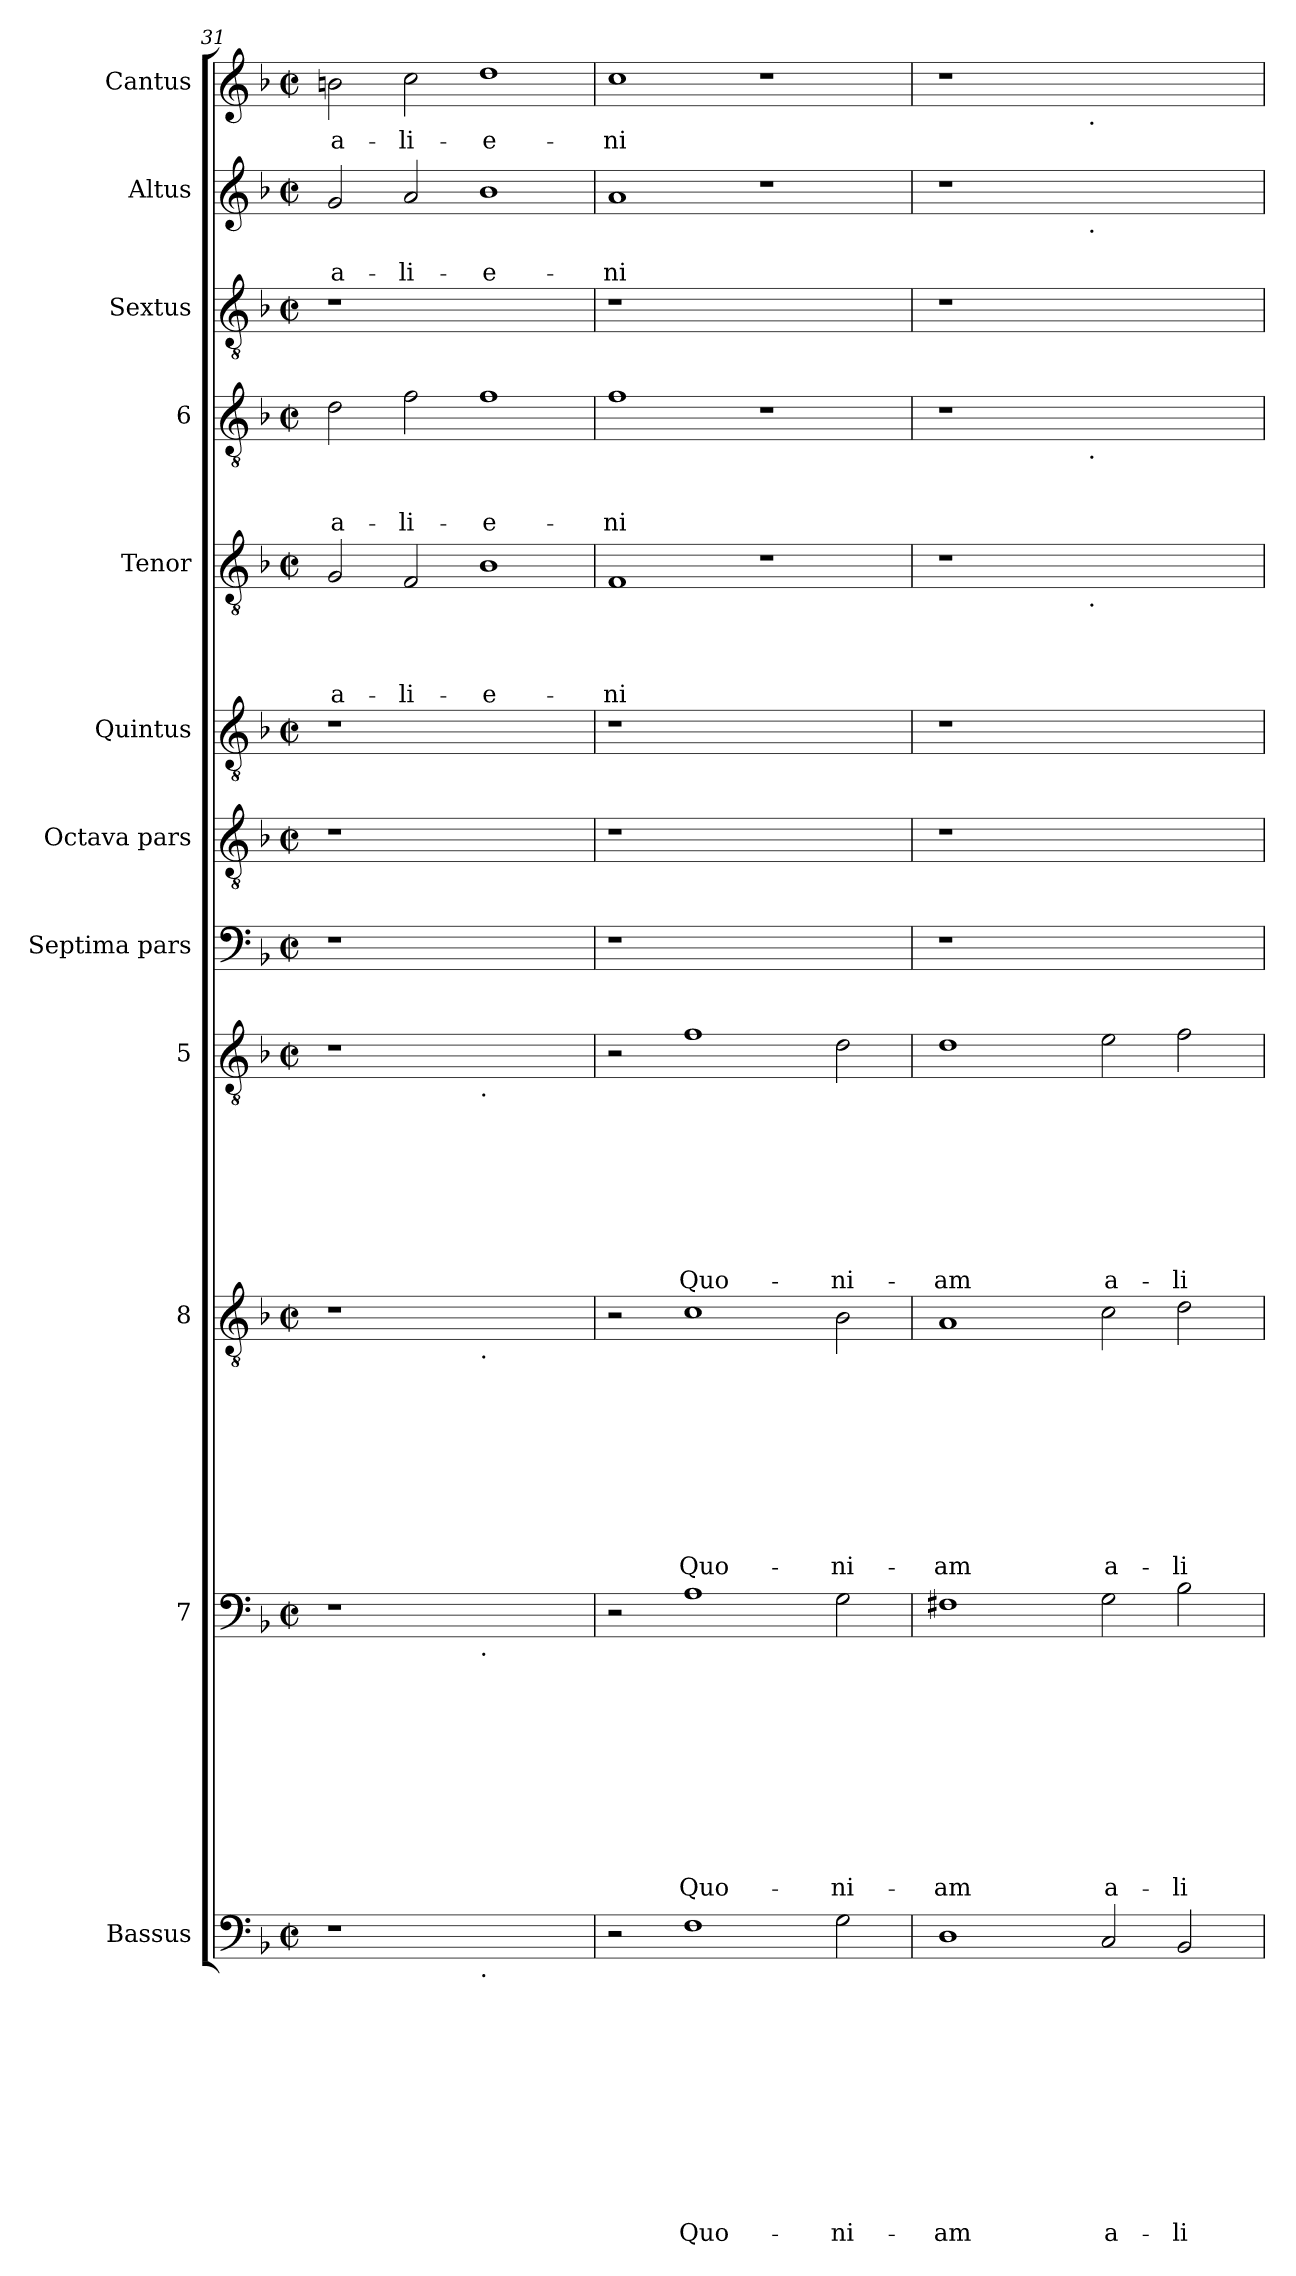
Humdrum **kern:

**kern	**text	**text	**text	**text	**text	**text	**text	**text	**text	**text	**text	**kern	**text	**text	**text	**text	**text	**text	**text	**text	**text	**text	**kern	**text	**text	**text	**text	**text	**text	**text	**text	**text	**kern	**text	**text	**text	**text	**text	**text	**text	**text	**kern	**kern	**kern	**kern	**text	**text	**text	**text	**kern	**text	**text	**text	**kern	**kern	**text	**text	**kern	**text
*part12	*part12	*part12	*part12	*part12	*part12	*part12	*part12	*part12	*part12	*part12	*part12	*part11	*part11	*part11	*part11	*part11	*part11	*part11	*part11	*part11	*part11	*part11	*part10	*part10	*part10	*part10	*part10	*part10	*part10	*part10	*part10	*part10	*part9	*part9	*part9	*part9	*part9	*part9	*part9	*part9	*part9	*part8	*part7	*part6	*part5	*part5	*part5	*part5	*part5	*part4	*part4	*part4	*part4	*part3	*part2	*part2	*part2	*part1	*part1
*staff12	*staff12	*staff12	*staff12	*staff12	*staff12	*staff12	*staff12	*staff12	*staff12	*staff12	*staff12	*staff11	*staff11	*staff11	*staff11	*staff11	*staff11	*staff11	*staff11	*staff11	*staff11	*staff11	*staff10	*staff10	*staff10	*staff10	*staff10	*staff10	*staff10	*staff10	*staff10	*staff10	*staff9	*staff9	*staff9	*staff9	*staff9	*staff9	*staff9	*staff9	*staff9	*staff8	*staff7	*staff6	*staff5	*staff5	*staff5	*staff5	*staff5	*staff4	*staff4	*staff4	*staff4	*staff3	*staff2	*staff2	*staff2	*staff1	*staff1
*I"Bassus	*	*	*	*	*	*	*	*	*	*	*	*I"7	*	*	*	*	*	*	*	*	*	*	*I"8	*	*	*	*	*	*	*	*	*	*I"5	*	*	*	*	*	*	*	*	*I"Septima pars	*I"Octava pars	*I"Quintus	*I"Tenor	*	*	*	*	*I"6	*	*	*	*I"Sextus	*I"Altus	*	*	*I"Cantus	*
*I'B.	*	*	*	*	*	*	*	*	*	*	*	*	*	*	*	*	*	*	*	*	*	*	*	*	*	*	*	*	*	*	*	*	*	*	*	*	*	*	*	*	*	*	*	*	*I'T.	*	*	*	*	*	*	*	*	*	*I'A.	*	*	*I'C.	*
*clefF4	*	*	*	*	*	*	*	*	*	*	*	*clefF4	*	*	*	*	*	*	*	*	*	*	*clefGv2	*	*	*	*	*	*	*	*	*	*clefGv2	*	*	*	*	*	*	*	*	*clefF4	*clefGv2	*clefGv2	*clefGv2	*	*	*	*	*clefGv2	*	*	*	*clefGv2	*clefG2	*	*	*clefG2	*
*k[b-]	*	*	*	*	*	*	*	*	*	*	*	*k[b-]	*	*	*	*	*	*	*	*	*	*	*k[b-]	*	*	*	*	*	*	*	*	*	*k[b-]	*	*	*	*	*	*	*	*	*k[b-]	*k[b-]	*k[b-]	*k[b-]	*	*	*	*	*k[b-]	*	*	*	*k[b-]	*k[b-]	*	*	*k[b-]	*
*F:	*	*	*	*	*	*	*	*	*	*	*	*F:	*	*	*	*	*	*	*	*	*	*	*F:	*	*	*	*	*	*	*	*	*	*F:	*	*	*	*	*	*	*	*	*F:	*F:	*F:	*F:	*	*	*	*	*F:	*	*	*	*F:	*F:	*	*	*F:	*
*M2/2	*	*	*	*	*	*	*	*	*	*	*	*M2/2	*	*	*	*	*	*	*	*	*	*	*M2/2	*	*	*	*	*	*	*	*	*	*M2/2	*	*	*	*	*	*	*	*	*M2/2	*M2/2	*M2/2	*M2/2	*	*	*	*	*M2/2	*	*	*	*M2/2	*M2/2	*	*	*M2/2	*
*met(c|)	*	*	*	*	*	*	*	*	*	*	*	*met(c|)	*	*	*	*	*	*	*	*	*	*	*met(c|)	*	*	*	*	*	*	*	*	*	*met(c|)	*	*	*	*	*	*	*	*	*met(c|)	*met(c|)	*met(c|)	*met(c|)	*	*	*	*	*met(c|)	*	*	*	*met(c|)	*met(c|)	*	*	*met(c|)	*
=31	=31	=31	=31	=31	=31	=31	=31	=31	=31	=31	=31	=31	=31	=31	=31	=31	=31	=31	=31	=31	=31	=31	=31	=31	=31	=31	=31	=31	=31	=31	=31	=31	=31	=31	=31	=31	=31	=31	=31	=31	=31	=31	=31	=31	=31	=31	=31	=31	=31	=31	=31	=31	=31	=31	=31	=31	=31	=31	=31
!	!	!	!	!	!	!	!	!	!	!	!	!	!	!	!	!	!	!	!	!	!	!	!	!	!	!	!	!	!	!	!	!	!	!	!	!	!	!	!	!	!	!	!	!	!	!	!	!	!LO:LY:b	!	!	!	!LO:LY:b	!	!	!	!LO:LY:b	!	!LO:LY:b
1r	.	.	.	.	.	.	.	.	.	.	.	1r	.	.	.	.	.	.	.	.	.	.	1r	.	.	.	.	.	.	.	.	.	1r	.	.	.	.	.	.	.	.	1r	1r	1r	2G/	.	.	.	a-	2d\	.	.	a-	1r	2g/	.	a-	2bn\	a-
!	!	!	!	!	!	!	!	!	!	!	!	!	!	!	!	!	!	!	!	!	!	!	!	!	!	!	!	!	!	!	!	!	!	!	!	!	!	!	!	!	!	!	!	!	!	!	!	!	!LO:LY:b	!	!	!	!LO:LY:b	!	!	!	!LO:LY:b	!	!LO:LY:b
.	.	.	.	.	.	.	.	.	.	.	.	.	.	.	.	.	.	.	.	.	.	.	.	.	.	.	.	.	.	.	.	.	.	.	.	.	.	.	.	.	.	.	.	.	2F/	.	.	.	-li-	2f\	.	.	-li-	.	2a/	.	-li-	2cc\	-li-
!	!	!	!	!	!	!	!	!	!	!	!	!	!	!	!	!	!	!	!	!	!	!	!	!	!	!	!	!	!	!	!	!	!LO:TX:b:t=.	!	!	!	!	!	!	!	!	!	!	!	!	!	!	!	!	!	!	!	!	!	!	!	!	!	!
!	!	!	!	!	!	!	!	!	!	!	!	!	!	!	!	!	!	!	!	!	!	!	!LO:TX:b:t=.	!	!	!	!	!	!	!	!	!	!	!	!	!	!	!	!	!	!	!	!	!	!	!	!	!	!	!	!	!	!	!	!	!	!	!	!
!	!	!	!	!	!	!	!	!	!	!	!	!LO:TX:b:t=.	!	!	!	!	!	!	!	!	!	!	!	!	!	!	!	!	!	!	!	!	!	!	!	!	!	!	!	!	!	!	!	!	!	!	!	!	!	!	!	!	!	!	!	!	!	!	!
!LO:TX:b:t=.	!	!	!	!	!	!	!	!	!	!	!	!	!	!	!	!	!	!	!	!	!	!	!	!	!	!	!	!	!	!	!	!	!	!	!	!	!	!	!	!	!	!	!	!	!	!	!	!	!	!	!	!	!	!	!	!	!	!	!
!	!	!	!	!	!	!	!	!	!	!	!	!	!	!	!	!	!	!	!	!	!	!	!	!	!	!	!	!	!	!	!	!	!	!	!	!	!	!	!	!	!	!	!	!	!	!	!	!	!LO:LY:b	!	!	!	!LO:LY:b	!	!	!	!LO:LY:b	!	!LO:LY:b
1ryy	.	.	.	.	.	.	.	.	.	.	.	1ryy	.	.	.	.	.	.	.	.	.	.	1ryy	.	.	.	.	.	.	.	.	.	1ryy	.	.	.	.	.	.	.	.	1ryy	1ryy	1ryy	1B-	.	.	.	-e-	1f	.	.	-e-	1ryy	1b-	.	-e-	1dd	-e-
=32	=32	=32	=32	=32	=32	=32	=32	=32	=32	=32	=32	=32	=32	=32	=32	=32	=32	=32	=32	=32	=32	=32	=32	=32	=32	=32	=32	=32	=32	=32	=32	=32	=32	=32	=32	=32	=32	=32	=32	=32	=32	=32	=32	=32	=32	=32	=32	=32	=32	=32	=32	=32	=32	=32	=32	=32	=32	=32	=32
!	!	!	!	!	!	!	!	!	!	!	!	!	!	!	!	!	!	!	!	!	!	!	!	!	!	!	!	!	!	!	!	!	!	!	!	!	!	!	!	!	!	!	!	!	!	!	!	!	!LO:LY:b	!	!	!	!LO:LY:b	!	!	!	!LO:LY:b	!	!LO:LY:b
2r	.	.	.	.	.	.	.	.	.	.	.	2r	.	.	.	.	.	.	.	.	.	.	2r	.	.	.	.	.	.	.	.	.	2r	.	.	.	.	.	.	.	.	1r	1r	1r	1F	.	.	.	-ni	1f	.	.	-ni	1r	1a	.	-ni	1cc	-ni
!	!	!	!	!	!	!	!	!	!	!	!LO:LY:b	!	!	!	!	!	!	!	!	!	!	!LO:LY:b	!	!	!	!	!	!	!	!	!	!LO:LY:b	!	!	!	!	!	!	!	!	!LO:LY:b	!	!	!	!	!	!	!	!	!	!	!	!	!	!	!	!	!	!
1F	.	.	.	.	.	.	.	.	.	.	Quo-	1A	.	.	.	.	.	.	.	.	.	Quo-	1c	.	.	.	.	.	.	.	.	Quo-	1f	.	.	.	.	.	.	.	Quo-	.	.	.	.	.	.	.	.	.	.	.	.	.	.	.	.	.	.
.	.	.	.	.	.	.	.	.	.	.	.	.	.	.	.	.	.	.	.	.	.	.	.	.	.	.	.	.	.	.	.	.	.	.	.	.	.	.	.	.	.	1ryy	1ryy	1ryy	1r	.	.	.	.	1r	.	.	.	1ryy	1r	.	.	1r	.
!	!	!	!	!	!	!	!	!	!	!	!LO:LY:b	!	!	!	!	!	!	!	!	!	!	!LO:LY:b	!	!	!	!	!	!	!	!	!	!LO:LY:b	!	!	!	!	!	!	!	!	!LO:LY:b	!	!	!	!	!	!	!	!	!	!	!	!	!	!	!	!	!	!
2G\	.	.	.	.	.	.	.	.	.	.	-ni-	2G\	.	.	.	.	.	.	.	.	.	-ni-	2B-\	.	.	.	.	.	.	.	.	-ni-	2d\	.	.	.	.	.	.	.	-ni-	.	.	.	.	.	.	.	.	.	.	.	.	.	.	.	.	.	.
=33	=33	=33	=33	=33	=33	=33	=33	=33	=33	=33	=33	=33	=33	=33	=33	=33	=33	=33	=33	=33	=33	=33	=33	=33	=33	=33	=33	=33	=33	=33	=33	=33	=33	=33	=33	=33	=33	=33	=33	=33	=33	=33	=33	=33	=33	=33	=33	=33	=33	=33	=33	=33	=33	=33	=33	=33	=33	=33	=33
!	!	!	!	!	!	!	!	!	!	!	!LO:LY:b	!	!	!	!	!	!	!	!	!	!	!LO:LY:b	!	!	!	!	!	!	!	!	!	!LO:LY:b	!	!	!	!	!	!	!	!	!LO:LY:b	!	!	!	!	!	!	!	!	!	!	!	!	!	!	!	!	!	!
*	*	*	*	*	*	*	*	*	*	*	*	*	*	*	*	*	*	*	*	*	*	*	*	*	*	*	*	*	*	*	*	*	*	*	*	*	*	*	*	*	*	*	*	*	*^	*	*	*	*	*^	*	*	*	*	*^	*	*	*^	*
1D	.	.	.	.	.	.	.	.	.	.	-am	1F#X	.	.	.	.	.	.	.	.	.	-am	1A	.	.	.	.	.	.	.	.	-am	1d	.	.	.	.	.	.	.	-am	1r	1r	1r	1r	2ryy	.	.	.	.	1r	2ryy	.	.	.	1r	1r	2ryy	.	.	1r	2ryy	.
.	.	.	.	.	.	.	.	.	.	.	.	.	.	.	.	.	.	.	.	.	.	.	.	.	.	.	.	.	.	.	.	.	.	.	.	.	.	.	.	.	.	.	.	.	.	4...ryy	.	.	.	.	.	4...ryy	.	.	.	.	.	4...ryy	.	.	.	4...ryy	.
!	!	!	!	!	!	!	!	!	!	!	!	!	!	!	!	!	!	!	!	!	!	!	!	!	!	!	!	!	!	!	!	!	!	!	!	!	!	!	!	!	!	!	!	!	!	!	!	!	!	!	!	!	!	!	!	!	!	!	!	!	!	!LO:TX:b:t=.	!
!	!	!	!	!	!	!	!	!	!	!	!	!	!	!	!	!	!	!	!	!	!	!	!	!	!	!	!	!	!	!	!	!	!	!	!	!	!	!	!	!	!	!	!	!	!	!	!	!	!	!	!	!	!	!	!	!	!	!LO:TX:b:t=.	!	!	!	!	!
!	!	!	!	!	!	!	!	!	!	!	!	!	!	!	!	!	!	!	!	!	!	!	!	!	!	!	!	!	!	!	!	!	!	!	!	!	!	!	!	!	!	!	!	!	!	!	!	!	!	!	!	!LO:TX:b:t=.	!	!	!	!	!	!	!	!	!	!	!
!	!	!	!	!	!	!	!	!	!	!	!	!	!	!	!	!	!	!	!	!	!	!	!	!	!	!	!	!	!	!	!	!	!	!	!	!	!	!	!	!	!	!	!	!	!	!LO:TX:b:t=.	!	!	!	!	!	!	!	!	!	!	!	!	!	!	!	!	!
.	.	.	.	.	.	.	.	.	.	.	.	.	.	.	.	.	.	.	.	.	.	.	.	.	.	.	.	.	.	.	.	.	.	.	.	.	.	.	.	.	.	.	.	.	.	1ryy	.	.	.	.	.	1ryy	.	.	.	.	.	1ryy	.	.	.	1ryy	.
!	!	!	!	!	!	!	!	!	!	!	!LO:LY:b	!	!	!	!	!	!	!	!	!	!	!LO:LY:b	!	!	!	!	!	!	!	!	!	!LO:LY:b	!	!	!	!	!	!	!	!	!LO:LY:b	!	!	!	!	!	!	!	!	!	!	!	!	!	!	!	!	!	!	!	!	!	!
2C/	.	.	.	.	.	.	.	.	.	.	a-	2G\	.	.	.	.	.	.	.	.	.	a-	2c\	.	.	.	.	.	.	.	.	a-	2e\	.	.	.	.	.	.	.	a-	1ryy	1ryy	1ryy	1ryy	.	.	.	.	.	1ryy	.	.	.	.	1ryy	1ryy	.	.	.	1ryy	.	.
!	!	!	!	!	!	!	!	!	!	!	!LO:LY:b	!	!	!	!	!	!	!	!	!	!	!LO:LY:b	!	!	!	!	!	!	!	!	!	!LO:LY:b	!	!	!	!	!	!	!	!	!LO:LY:b	!	!	!	!	!	!	!	!	!	!	!	!	!	!	!	!	!	!	!	!	!	!
2BB-/	.	.	.	.	.	.	.	.	.	.	-li-	2B-\	.	.	.	.	.	.	.	.	.	-li-	2d\	.	.	.	.	.	.	.	.	-li-	2f\	.	.	.	.	.	.	.	-li-	.	.	.	.	.	.	.	.	.	.	.	.	.	.	.	.	.	.	.	.	.	.
.	.	.	.	.	.	.	.	.	.	.	.	.	.	.	.	.	.	.	.	.	.	.	.	.	.	.	.	.	.	.	.	.	.	.	.	.	.	.	.	.	.	.	.	.	.	32ryy	.	.	.	.	.	32ryy	.	.	.	.	.	32ryy	.	.	.	32ryy	.
*	*	*	*	*	*	*	*	*	*	*	*	*	*	*	*	*	*	*	*	*	*	*	*	*	*	*	*	*	*	*	*	*	*	*	*	*	*	*	*	*	*	*	*	*	*v	*v	*	*	*	*	*	*	*	*	*	*	*v	*v	*	*	*v	*v	*
*	*	*	*	*	*	*	*	*	*	*	*	*	*	*	*	*	*	*	*	*	*	*	*	*	*	*	*	*	*	*	*	*	*	*	*	*	*	*	*	*	*	*	*	*	*	*	*	*	*	*v	*v	*	*	*	*	*	*	*	*	*
=	=	=	=	=	=	=	=	=	=	=	=	=	=	=	=	=	=	=	=	=	=	=	=	=	=	=	=	=	=	=	=	=	=	=	=	=	=	=	=	=	=	=	=	=	=	=	=	=	=	=	=	=	=	=	=	=	=	=	=
*-	*-	*-	*-	*-	*-	*-	*-	*-	*-	*-	*-	*-	*-	*-	*-	*-	*-	*-	*-	*-	*-	*-	*-	*-	*-	*-	*-	*-	*-	*-	*-	*-	*-	*-	*-	*-	*-	*-	*-	*-	*-	*-	*-	*-	*-	*-	*-	*-	*-	*-	*-	*-	*-	*-	*-	*-	*-	*-	*-
